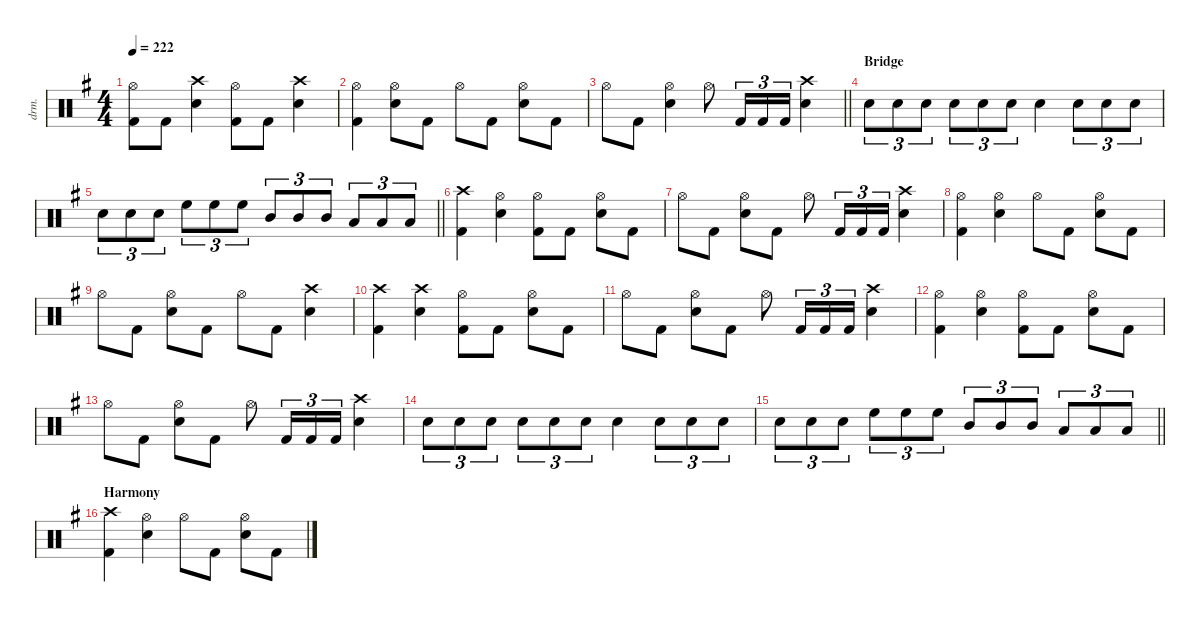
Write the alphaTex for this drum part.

\defaultSystemsLayout 4
\hideDynamics
\bracketExtendMode nobrackets
\otherSystemsTrackNameOrientation horizontal
\track ("Lars Ulrich" "drm.") {defaultSystemsLayout 4 instrument percussion}
\staff {score}
\articulation defaults
\ts (4 4)
\tempo 222
\clef neutral
\ks eminor
("Hi-Hat (open)"{acc forcenatural} "Kick (hit) 2"{acc forcenatural}).8{dy f beam Down} "Kick (hit) 2"{acc forcenatural}.8{beam Down} ("Crash high (hit)"{acc forcenatural} "Snare (hit) 2"{acc forcenatural}).4{beam Down} ("Hi-Hat (open)"{acc forcenatural} "Kick (hit) 2"{acc forcenatural}).8{beam Down} "Kick (hit) 2"{acc forcenatural}.8{beam Down} ("Crash high (hit)"{acc forcenatural} "Snare (hit) 2"{acc forcenatural}).4{beam Down} |
("Hi-Hat (open)"{acc forcenatural} "Kick (hit) 2"{acc forcenatural}).4{beam Down} ("Hi-Hat (open)"{acc forcenatural} "Snare (hit) 2"{acc forcenatural}).8{beam Down} "Kick (hit) 2"{acc forcenatural}.8{beam Down} "Hi-Hat (open)"{acc forcenatural}.8{beam Down} "Kick (hit) 2"{acc forcenatural}.8{beam Down} ("Hi-Hat (open)"{acc forcenatural} "Snare (hit) 2"{acc forcenatural}).8{beam Down} "Kick (hit) 2"{acc forcenatural}.8{beam Down} |
\barLineRight lightlight "Hi-Hat (open)"{acc forcenatural}.8{beam Down} "Kick (hit) 2"{acc forcenatural}.8{beam Down}
("Hi-Hat (open)"{acc forcenatural} "Snare (hit) 2"{acc forcenatural}).4{beam Down} "Hi-Hat (open)"{acc forcenatural}.8{beam Down} "Kick (hit) 2"{acc forcenatural}.16{tu (3 2) beam Up} "Kick (hit) 2"{acc forcenatural}.16{tu (3 2) beam Up} "Kick (hit) 2"{acc forcenatural}.16{tu (3 2) beam Up} ("Crash high (hit)"{acc forcenatural} "Snare (hit) 2"{acc forcenatural}).4{beam Down} |
\section ("" "Bridge")
"Snare (hit) 2"{acc forcenatural}.8{tu (3 2) beam Down} "Snare (hit) 2"{acc forcenatural}.8{tu (3 2) beam Down} "Snare (hit) 2"{acc forcenatural}.8{tu (3 2) beam Down} "Snare (hit) 2"{acc forcenatural}.8{tu (3 2) beam Down} "Snare (hit) 2"{acc forcenatural}.8{tu (3 2) beam Down} "Snare (hit) 2"{acc forcenatural}.8{tu (3 2) beam Down} "Snare (hit) 2"{acc forcenatural}.4{beam Down} "Snare (hit) 2"{acc forcenatural}.8{tu (3 2) beam Down} "Snare (hit) 2"{acc forcenatural}.8{tu (3 2) beam Down} "Snare (hit) 2"{acc forcenatural}.8{tu (3 2) beam Down} |
\barLineRight lightlight "Snare (hit) 2"{acc forcenatural}.8{tu (3 2) beam Down} "Snare (hit) 2"{acc forcenatural}.8{tu (3 2) beam Down} "Snare (hit) 2"{acc forcenatural}.8{tu (3 2) beam Down} "High Floor Tom (hit)"{acc forcenatural}.8{tu (3 2) dy fff beam Down} "High Floor Tom (hit)"{acc forcenatural}.8{tu (3 2) beam Down} "High Floor Tom (hit)"{acc forcenatural}.8{tu (3 2) beam Down} "Mid Tom (hit)"{acc forcenatural}.8{tu (3 2) beam Up} "Mid Tom (hit)"{acc forcenatural}.8{tu (3 2) beam Up} "Mid Tom (hit)"{acc forcenatural}.8{tu (3 2) beam Up} "Low Tom (hit)"{acc forcenatural}.8{tu (3 2) beam Up} "Low Tom (hit)"{acc forcenatural}.8{tu (3 2) beam Up} "Low Tom (hit)"{acc forcenatural}.8{tu (3 2) beam Up}
|
("Crash high (hit)"{acc forcenatural} "Kick (hit) 2"{acc forcenatural}).4{dy f beam Down} ("Hi-Hat (open)"{acc forcenatural} "Snare (hit) 2"{acc forcenatural}).4{beam Down} ("Hi-Hat (open)"{acc forcenatural} "Kick (hit) 2"{acc forcenatural}).8{beam Down} "Kick (hit) 2"{acc forcenatural}.8{beam Down} ("Hi-Hat (open)"{acc forcenatural} "Snare (hit) 2"{acc forcenatural}).8{beam Down} "Kick (hit) 2"{acc forcenatural}.8{beam Down} |
"Hi-Hat (open)"{acc forcenatural}.8{beam Down} "Kick (hit) 2"{acc forcenatural}.8{beam Down} ("Hi-Hat (open)"{acc forcenatural} "Snare (hit) 2"{acc forcenatural}).8{beam Down} "Kick (hit) 2"{acc forcenatural}.8{beam Down} "Hi-Hat (open)"{acc forcenatural}.8{beam Down} "Kick (hit) 2"{acc forcenatural}.16{tu (3 2) beam Up} "Kick (hit) 2"{acc forcenatural}.16{tu (3 2) beam Up} "Kick (hit) 2"{acc forcenatural}.16{tu (3 2) beam Up} ("Crash high (hit)"{acc forcenatural} "Snare (hit) 2"{acc forcenatural}).4{beam Down} |
("Hi-Hat (open)"{acc forcenatural} "Kick (hit) 2"{acc forcenatural}).4{beam Down} ("Hi-Hat (open)"{acc forcenatural} "Snare (hit) 2"{acc forcenatural}).4{beam Down} "Hi-Hat (open)"{acc forcenatural}.8{beam Down} "Kick (hit) 2"{acc forcenatural}.8{beam Down} ("Hi-Hat (open)"{acc forcenatural} "Snare (hit) 2"{acc forcenatural}).8{beam Down} "Kick (hit) 2"{acc forcenatural}.8{beam Down} |
"Hi-Hat (open)"{acc forcenatural}.8{beam Down} "Kick (hit) 2"{acc forcenatural}.8{beam Down} ("Hi-Hat (open)"{acc forcenatural} "Snare (hit) 2"{acc forcenatural}).8{beam Down} "Kick (hit) 2"{acc forcenatural}.8{beam Down} "Hi-Hat (open)"{acc forcenatural}.8{beam Down} "Kick (hit) 2"{acc forcenatural}.8{beam Down} ("Crash high (hit)"{acc forcenatural} "Snare (hit) 2"{acc forcenatural}).4{beam Down} |
("Crash high (hit)"{acc forcenatural} "Kick (hit) 2"{acc forcenatural}).4{beam Down} ("Crash high (hit)"{acc forcenatural} "Snare (hit) 2"{acc forcenatural}).4{beam Down} ("Hi-Hat (open)"{acc forcenatural} "Kick (hit) 2"{acc forcenatural}).8{beam Down} "Kick (hit) 2"{acc forcenatural}.8{beam Down} ("Hi-Hat (open)"{acc forcenatural} "Snare (hit) 2"{acc forcenatural}).8{beam Down} "Kick (hit) 2"{acc forcenatural}.8{beam Down} |
"Hi-Hat (open)"{acc forcenatural}.8{beam Down} "Kick (hit) 2"{acc forcenatural}.8{beam Down} ("Hi-Hat (open)"{acc forcenatural} "Snare (hit) 2"{acc forcenatural}).8{beam Down} "Kick (hit) 2"{acc forcenatural}.8{beam Down} "Hi-Hat (open)"{acc forcenatural}.8{beam Down} "Kick (hit) 2"{acc forcenatural}.16{tu (3 2) beam Up} "Kick (hit) 2"{acc forcenatural}.16{tu (3 2) beam Up} "Kick (hit) 2"{acc forcenatural}.16{tu (3 2) beam Up} ("Crash high (hit)"{acc forcenatural} "Snare (hit) 2"{acc forcenatural}).4{beam Down} |
("Hi-Hat (open)"{acc forcenatural} "Kick (hit) 2"{acc forcenatural}).4{beam Down} ("Hi-Hat (open)"{acc forcenatural} "Snare (hit) 2"{acc forcenatural}).4{beam Down} ("Hi-Hat (open)"{acc forcenatural} "Kick (hit) 2"{acc forcenatural}).8{beam Down} "Kick (hit) 2"{acc forcenatural}.8{beam Down} ("Hi-Hat (open)"{acc forcenatural} "Snare (hit) 2"{acc forcenatural}).8{beam Down} "Kick (hit) 2"{acc forcenatural}.8{beam Down} |
"Hi-Hat (open)"{acc forcenatural}.8{beam Down} "Kick (hit) 2"{acc forcenatural}.8{beam Down} ("Hi-Hat (open)"{acc forcenatural} "Snare (hit) 2"{acc forcenatural}).8{beam Down} "Kick (hit) 2"{acc forcenatural}.8{beam Down} "Hi-Hat (open)"{acc forcenatural}.8{beam Down} "Kick (hit) 2"{acc forcenatural}.16{tu (3 2) beam Up} "Kick (hit) 2"{acc forcenatural}.16{tu (3 2) beam Up} "Kick (hit) 2"{acc forcenatural}.16{tu (3 2) beam Up} ("Crash high (hit)"{acc forcenatural} "Snare (hit) 2"{acc forcenatural}).4{beam Down} |
"Snare (hit) 2"{acc forcenatural}.8{tu (3 2) beam Down} "Snare (hit) 2"{acc forcenatural}.8{tu (3 2) beam Down} "Snare (hit) 2"{acc forcenatural}.8{tu (3 2) beam Down} "Snare (hit) 2"{acc forcenatural}.8{tu (3 2) beam Down} "Snare (hit) 2"{acc forcenatural}.8{tu (3 2) beam Down} "Snare (hit) 2"{acc forcenatural}.8{tu (3 2) beam Down} "Snare (hit) 2"{acc forcenatural}.4{beam Down} "Snare (hit) 2"{acc forcenatural}.8{tu (3 2) beam Down} "Snare (hit) 2"{acc forcenatural}.8{tu (3 2) beam Down} "Snare (hit) 2"{acc forcenatural}.8{tu (3 2) beam Down} |
\barLineRight lightlight "Snare (hit) 2"{acc forcenatural}.8{tu (3 2) beam Down} "Snare (hit) 2"{acc forcenatural}.8{tu (3 2) beam Down} "Snare (hit) 2"{acc forcenatural}.8{tu (3 2) beam Down} "High Floor Tom (hit)"{acc forcenatural}.8{tu (3 2) dy fff beam Down} "High Floor Tom (hit)"{acc forcenatural}.8{tu (3 2) beam Down} "High Floor Tom (hit)"{acc forcenatural}.8{tu (3 2) beam Down} "Mid Tom (hit)"{acc forcenatural}.8{tu (3 2) beam Up} "Mid Tom (hit)"{acc forcenatural}.8{tu (3 2) beam Up} "Mid Tom (hit)"{acc forcenatural}.8{tu (3 2) beam Up} "Low Tom (hit)"{acc forcenatural}.8{tu (3 2) beam Up} "Low Tom (hit)"{acc forcenatural}.8{tu (3 2) beam Up} "Low Tom (hit)"{acc forcenatural}.8{tu (3 2) beam Up}
|
\section ("" "Harmony")
("Crash high (hit)"{acc forcenatural} "Kick (hit) 2"{acc forcenatural}).4{dy f beam Down} ("Hi-Hat (open)"{acc forcenatural} "Snare (hit) 2"{acc forcenatural}).4{beam Down} "Hi-Hat (open)"{acc forcenatural}.8{beam Down} "Kick (hit) 2"{acc forcenatural}.8{beam Down} ("Hi-Hat (open)"{acc forcenatural} "Snare (hit) 2"{acc forcenatural}).8{beam Down} "Kick (hit) 2"{acc forcenatural}.8{beam Down}
